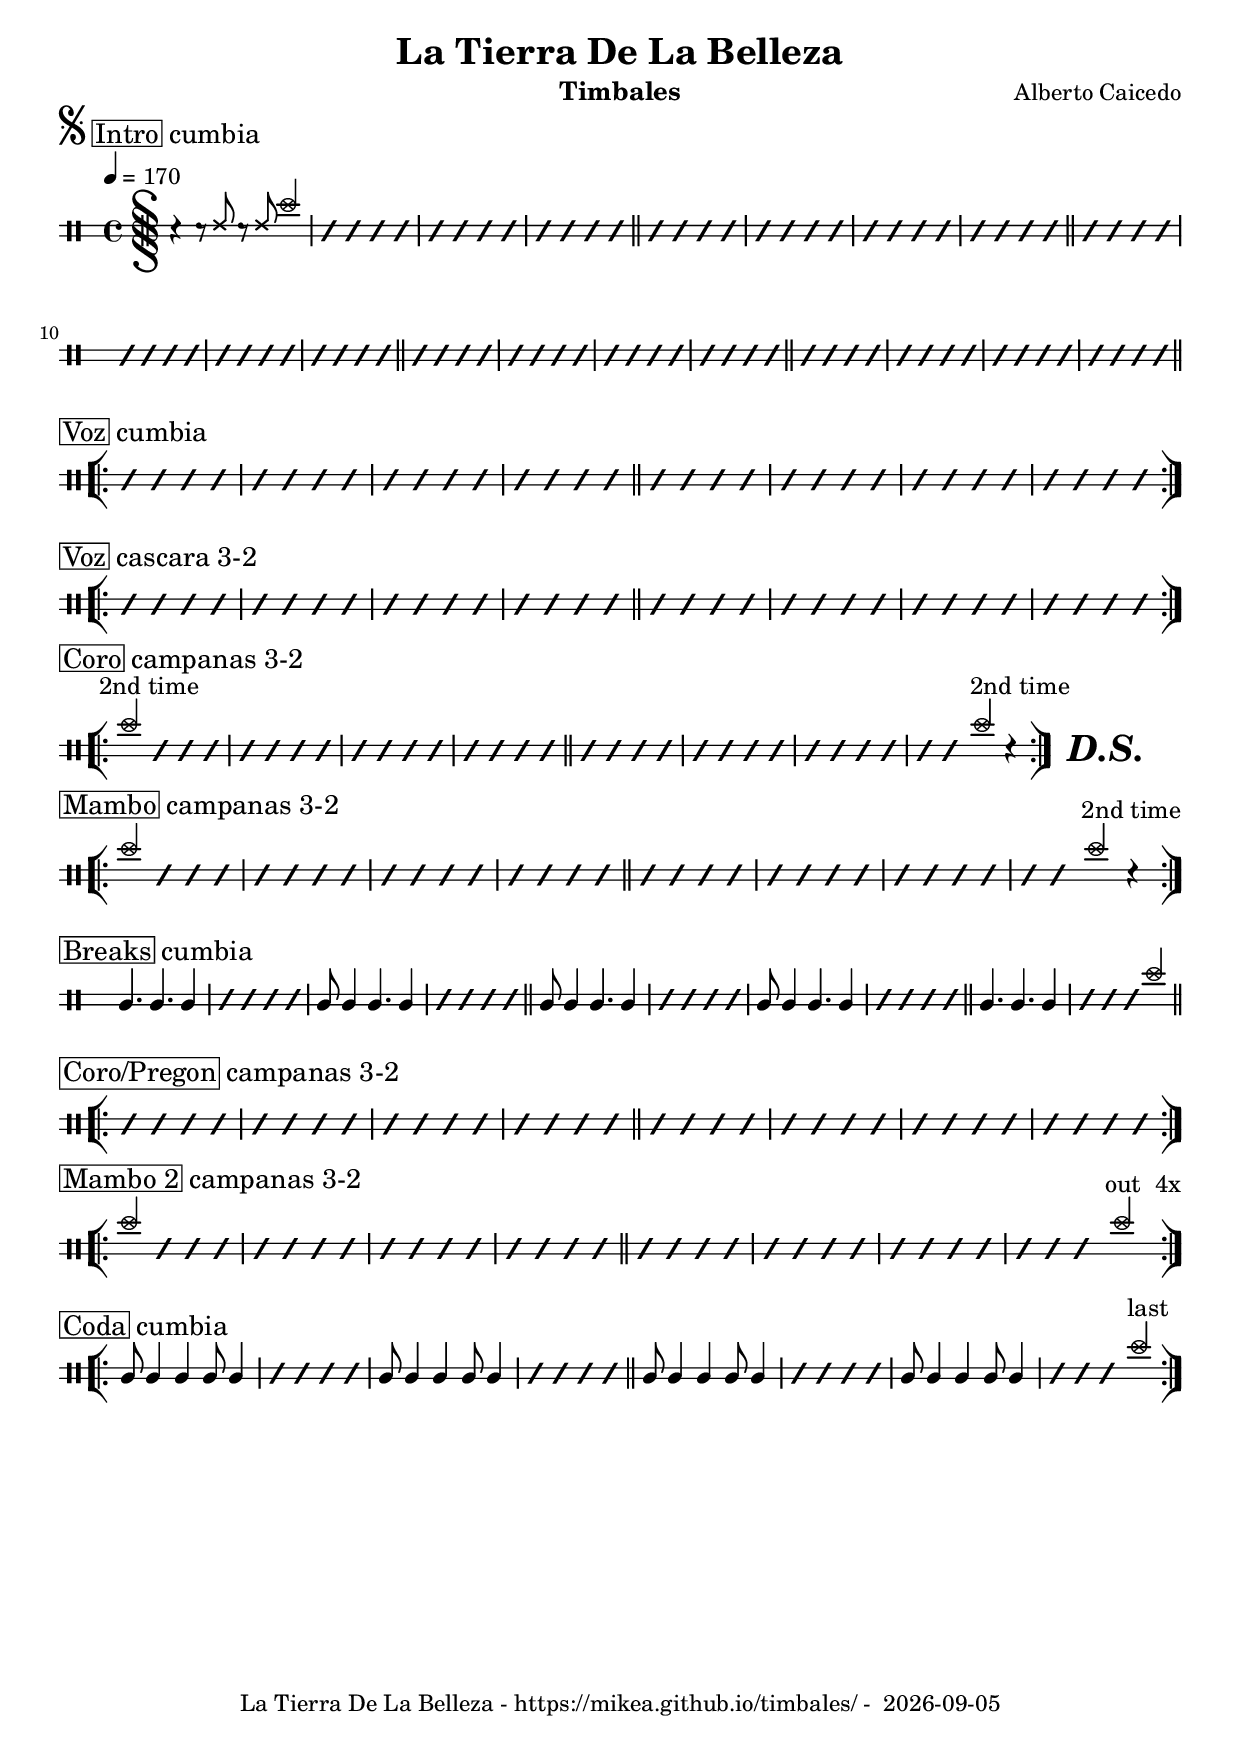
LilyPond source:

\version "2.24.2"
\include "charts/common.ly"

date = #(strftime "%Y-%m-%d" (localtime (current-time)))

\header {
  title = "La Tierra De La Belleza"
  subsubtitle = ""
  composer = "Alberto Caicedo"
  instrument = "Timbales"
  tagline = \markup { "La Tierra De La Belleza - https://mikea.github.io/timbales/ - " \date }
}

\newTimbalesStaff <<
    \newDrumVoiceOne \drummode { 
        \tempo 4 = 170

        \sect-segno "Intro" "cumbia"
        \bar "S"
        r4 r8 ssh8 r8 ssh8 cymc4 | \comp #4 | \comp #4 | \comp #4 | \bar "||"
        \comp #4 | \comp #4 | \comp #4 | \comp #4 | \bar "||"
        \comp #4 | \comp #4 | \comp #4 | \comp #4 | \bar "||"
        \comp #4 | \comp #4 | \comp #4 | \comp #4 | \bar "||"
        \comp #4 | \comp #4 | \comp #4 | \comp #4 |

        \sect "Voz" "cumbia"
        \bar "[|:-||"
        \comp #4 | \comp #4 | \comp #4 | \comp #4 | \bar "||"
        \comp #4 | \comp #4 | \comp #4 | \comp #4 |
        \bar ":|][|:"

        \sect "Voz" "cascara 3-2 "
        \comp #4 | \comp #4 | \comp #4 | \comp #4 | \bar "||"
        \comp #4 | \comp #4 | \comp #4 | \comp #4 |
        \bar ":|][|:"

        \sect "Coro" "campanas 3-2"
        \textMark "2nd time" cymc4 \rs \rs \rs | \comp #4 | \comp #4 | \comp #4 | \bar "||"
        \comp #4 | \comp #4 | \comp #4 | \rs \rs \textMark "2nd time" cymc4 r |
        \bar ":|]"

        \ds

        \sect "Mambo" "campanas 3-2"
        \bar "[|:"
        cymc4 \rs \rs \rs | \comp #4 | \comp #4 | \comp #4 | \bar "||"
        \comp #4 | \comp #4 | \comp #4 | \rs \rs \textMark "2nd time" cymc4 r |
        \bar ":|]"

        \sect "Breaks" "cumbia"
        timl4. timl4. timl4 | \rs \rs \rs \rs | timl8 timl4 timl4. timl4 | \rs \rs \rs \rs | \bar "||"
        timl8 timl4 timl4. timl4 | \rs \rs \rs \rs | timl8 timl4 timl4. timl4 | \rs \rs \rs \rs | \bar "||"
        timl4. timl4. timl4 | \rs \rs \rs cymc4 |

        \sect "Coro/Pregon" "campanas 3-2"
        \bar "[|:-||"

        \comp #4 | \comp #4 | \comp #4 | \comp #4 | \bar "||"
        \comp #4 | \comp #4 | \comp #4 | \comp #4 | 
        \bar ":|][|:"

        \sect "Mambo 2" "campanas 3-2"

        cymc4 \rs \rs \rs | \comp #4 | \comp #4 | \comp #4 | \bar "||"
        \comp #4 | \comp #4 | \comp #4 | \rs \rs \rs \textMark "out  4x" cymc4| 
        \bar ":|][|:"

        \sect "Coda" "cumbia"
        timl8 timl4 timl4 timl8 timl4 | \rs \rs \rs \rs
        timl8 timl4 timl4 timl8 timl4 | \rs \rs \rs \rs \bar "||"
        timl8 timl4 timl4 timl8 timl4 | \rs \rs \rs \rs
        timl8 timl4 timl4 timl8 timl4 | \rs \rs \rs \textMark "last" cymc4
        \bar ":|]"
    }
>>
